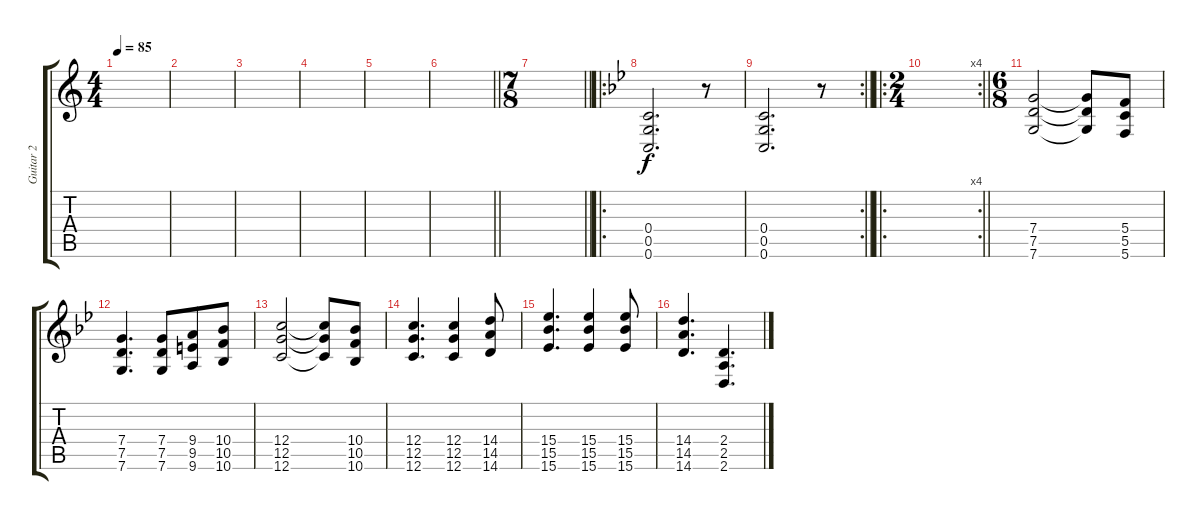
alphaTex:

\track ("Guitar 2" "Guitar 2") {instrument overdrivenguitar}
\staff {score tabs}
\tuning (E4 C4 G3 C3 G2 C2) {hide}
\ts (4 4)
\tempo 85
\clef g2
\ks c
|
|
|
|
|
\barLineRight lightlight
|
\ts (7 8)
\barLineRight lightlight
|
\ro
\ks gminor
(0.4 0.5 0.6).2{d} r.8 |
\rc 2
\barLineRight lightlight
(0.4 0.5 0.6).2{d} r.8 |
\ro
\rc 4
\ts (2 4)
\barLineRight lightlight
|
\ts (6 8)
(7.4 7.5 7.6).2 (7.4{t} 7.5{t} 7.6{t}).8 (5.4 5.5 5.6).8 |
(7.4 7.5 7.6).4{d} (7.4 7.5 7.6).8 (9.4 9.5 9.6).8 (10.4 10.5 10.6).8 |
(12.4 12.5 12.6).2 (12.4{t} 12.5{t} 12.6{t}).8 (10.4 10.5 10.6).8 |
(12.4 12.5 12.6).4{d} (12.4 12.5 12.6).4 (14.4 14.5 14.6).8 |
(15.4 15.5 15.6).4{d} (15.4 15.5 15.6).4 (15.4 15.5 15.6).8 |
(14.4 14.5 14.6).4{d} (2.4 2.5 2.6).4{d}
